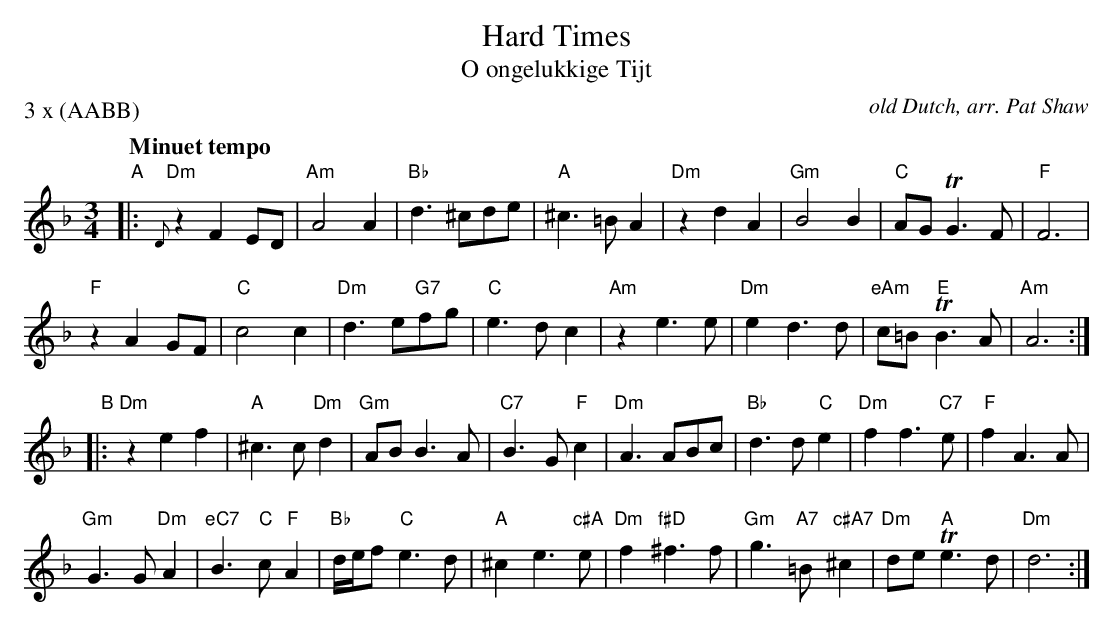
X:1
T: Hard Times
T: O ongelukkige Tijt
C: old Dutch, arr. Pat Shaw
P: 3 x (AABB)
Q: "Minuet tempo"
M: 3/4
L: 1/8
K: Dm
"A"|:\
"Dm"{D}z2 F2 ED | "Am"A4 A2 | "Bb"d3 ^cde | "A"^c3 =B A2 |\
"Dm"z2 d2 A2 | "Gm"B4 B2 | "C"AG TG3 F | "F"F6 |
"F"z2 A2 GF | "C"c4 c2 | "Dm"d3 e"G7"fg | "C"e3 d c2 |\
"Am"z2 e3 e | "Dm"e2 d3 d | "eAm"c=B "E"TB3 A | "Am"A6 :|
"B"|:\
"Dm"z2 e2 f2 | "A"^c3 c "Dm"d2 | "Gm"AB B3 A | "C7"B3 G "F"c2 |\
"Dm"A3 ABc | "Bb"d3 d "C"e2 | "Dm"f2 f3 "C7"e | "F"f2 A3 A |
"Gm"G3 G "Dm"A2 | "eC7"B3 "C"c "F"A2 | "Bb"d/e/f "C"e3 d | "A"^c2 e3 "c#A"e |\
"Dm"f2 "f#D"^f3 f | "Gm"g3 "A7"=B "c#A7"^c2 | "Dm"de "A"Te3 d | "Dm"d6 :|
